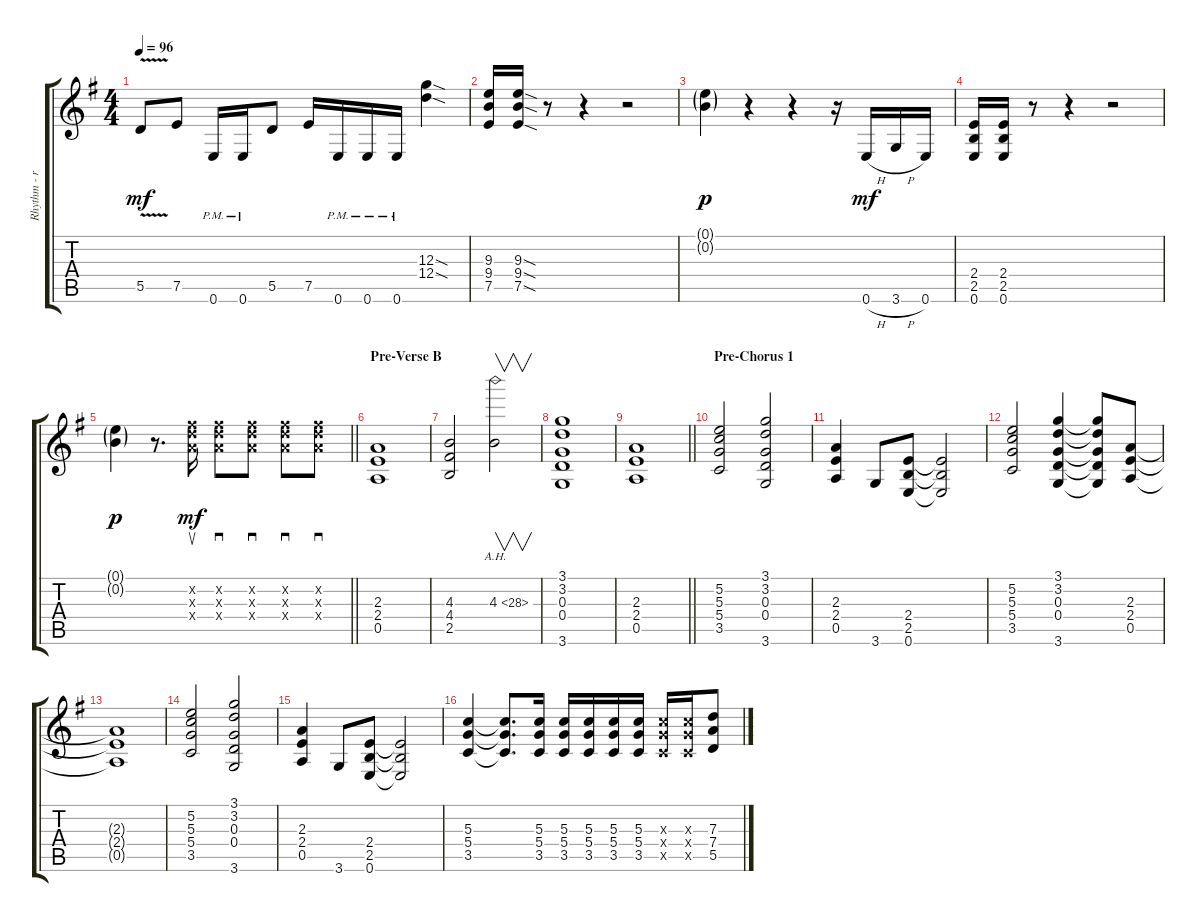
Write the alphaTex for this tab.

\track ("Rhythm - right" "Rhythm - r") {instrument distortionguitar}
\staff {score tabs}
\tuning (E4 B3 G3 D3 A2 E2) {hide}
\ts (4 4)
\tempo 96
\clef g2
\ks g
5.5{v}.8{dy mf} 7.5.8 0.6{pm}.16 0.6{pm}.16 5.5.8 7.5.16 0.6{pm}.16 0.6{pm}.16 0.6{pm}.16 (12.3{sod} 12.4{sod}).4 |
(9.3 9.4 7.5).16 (9.3{sod} 9.4{sod} 7.5{sod}).16 r.8 r.4 r.2 |
(0.1{g} 0.2{g}).4{dy p} r.4 r.4 r.16 0.6{h}.16{dy mf} 3.6{h}.16 0.6.16 |
(2.4 2.5 0.6).16 (2.4 2.5 0.6).16 r.8 r.4 r.2 |
\barLineRight lightlight
(0.1{g} 0.2{g}).4{dy p} r.8{d} (7.2{x} 7.3{x} 7.4{x}).16{su dy mf} (7.2{x} 7.3{x} 7.4{x}).8{sd} (7.2{x} 7.3{x} 7.4{x}).8{sd} (7.2{x} 7.3{x} 7.4{x}).8{sd} (7.2{x} 7.3{x} 7.4{x}).8{sd} |
\section ("" "Pre-Verse B")
(2.3 2.4 0.5).1 |
(4.3 4.4 2.5).2 4.3{ah 24}.2{v} |
(3.1 3.2 0.3 0.4 3.6).1 |
\barLineRight lightlight
(2.3 2.4 0.5).1 |
\section ("" "Pre-Chorus 1")
(5.2 5.3 5.4 3.5).2 (3.1 3.2 0.3 0.4 3.6).2 |
(2.3 2.4 0.5).4 3.6.8 (2.4 2.5 0.6).8 (2.4{t} 2.5{t} 0.6{t}).2 |
(5.2 5.3 5.4 3.5).2 (3.1 3.2 0.3 0.4 3.6).4 (3.1{t} 3.2{t} 0.3{t} 0.4{t} 3.6{t}).8 (2.3 2.4 0.5).8 |
(2.3{t} 2.4{t} 0.5{t}).1 |
(5.2 5.3 5.4 3.5).2 (3.1 3.2 0.3 0.4 3.6).2 |
(2.3 2.4 0.5).4 3.6.8 (2.4 2.5 0.6).8 (2.4{t} 2.5{t} 0.6{t}).2 |
(5.3 5.4 3.5).4 (5.3{t} 5.4{t} 3.5{t}).8{d} (5.3 5.4 3.5).16 (5.3 5.4 3.5).16 (5.3 5.4 3.5).16 (5.3 5.4 3.5).16 (5.3 5.4 3.5).16 (5.3{x} 5.4{x} 3.5{x}).16 (5.3{x} 5.4{x} 3.5{x}).16 (7.3 7.4 5.5).8
